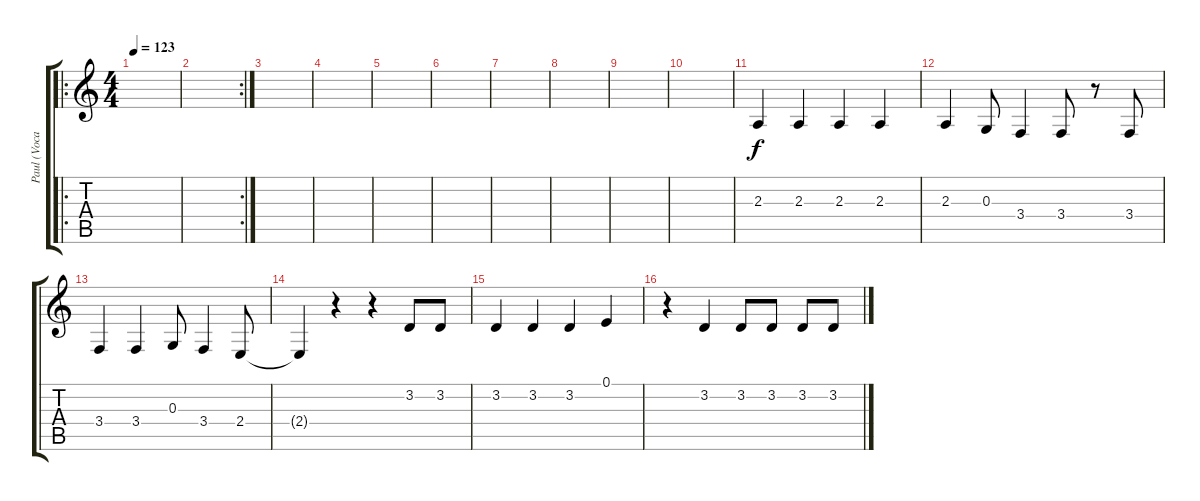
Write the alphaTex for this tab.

\track ("Paul (Vocals)" "Paul (Voca") {instrument honkytonkpiano}
\staff {score tabs}
\tuning (E4 B3 G3 D3 A2 E2) {hide}
\ro
\ts (4 4)
\tempo 123
\clef g2
\ks c
|
\rc 2
|
|
|
|
|
|
|
|
|
2.3.4 2.3.4 2.3.4 2.3.4 |
2.3.4 0.3.8 3.4.4 3.4.8 r.8 3.4.8 |
3.4.4 3.4.4 0.3.8 3.4.4 2.4.8 |
2.4{t}.4 r.4 r.4 3.2.8 3.2.8 |
3.2.4 3.2.4 3.2.4 0.1.4 |
r.4 3.2.4 3.2.8 3.2.8 3.2.8 3.2.8
